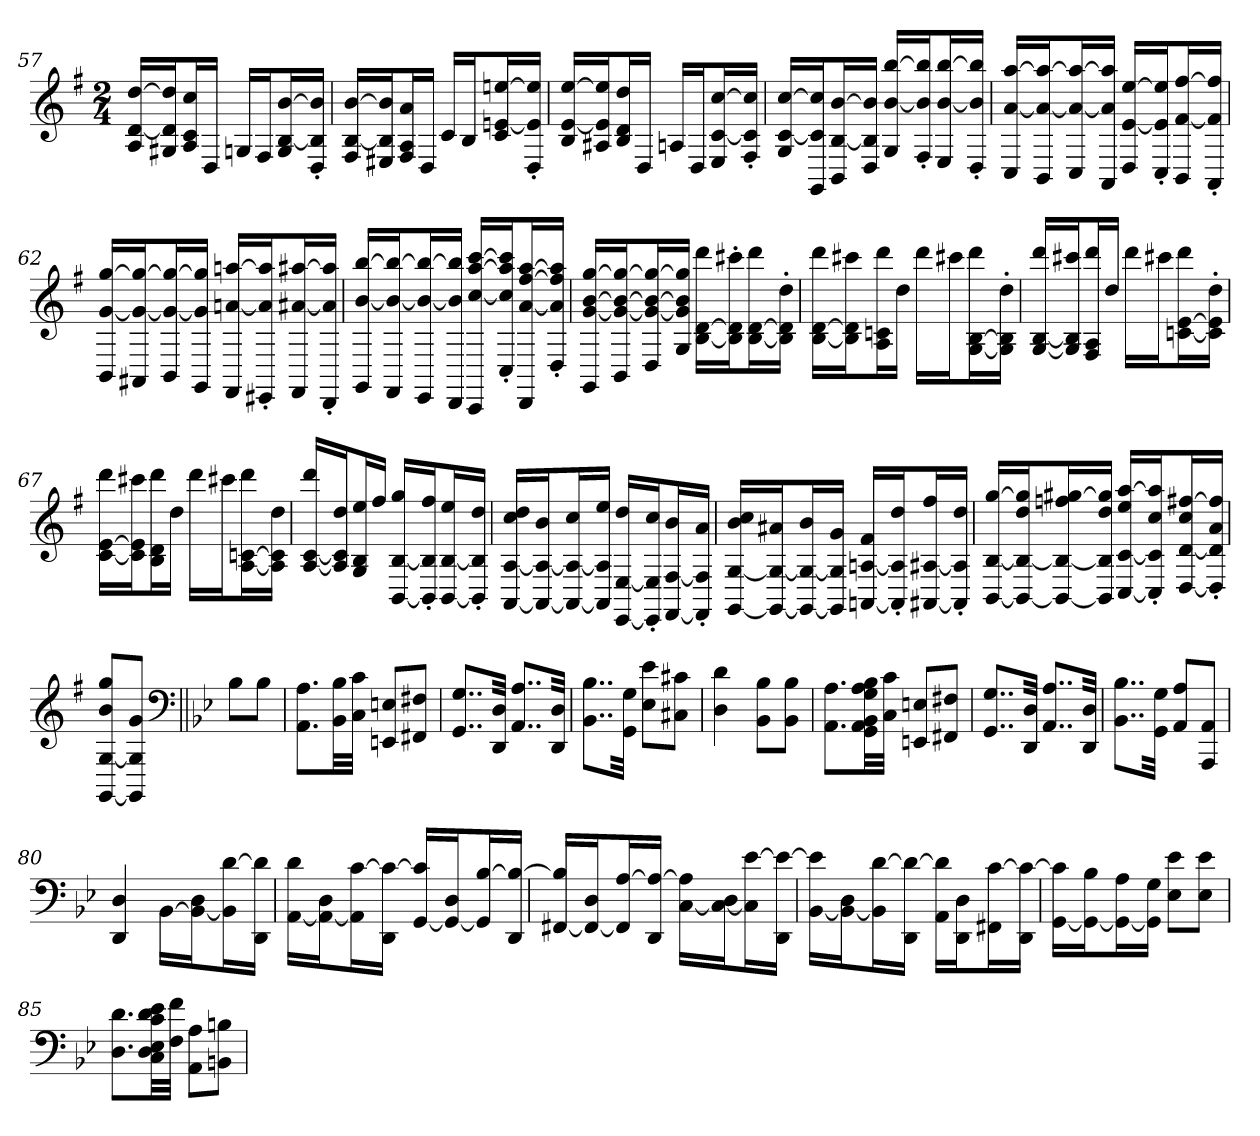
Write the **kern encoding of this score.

**kern
*part1
*staff1
*clefG2
*k[f#]
*G:
*M2/4
=57
16A [16d [16ddLL
16G#X 16d] 16dd]J
16A 16c 16ccL
16DJJ
16GnLL
16F#J
16G [16B [16bL
16D' 16B]' 16b]'JJ
=58
16F# [16B [16bLL
16E#X 16B] 16b]J
16F# 16A 16aL
16DJJ
16cLL
16BJ
16c [16en [16eenL
16D' 16e]' 16ee]'JJ
=59
16B [16e [16eeLL
16A#X 16e] 16ee]J
16B 16d 16ddL
16DJJ
16AnLL
16DJ
16E [16c [16ccL
16F#' 16c]' 16cc]'JJ
=60
16G [16c [16ccLL
16GG 16c] 16cc]J
16BB [16B [16bL
16D 16B] 16b]JJ
16G [16b [16bbLL
16F#' 16b]' 16bb]'J
16E [16b [16bbL
16D' 16b]' 16bb]'JJ
=61
16C [16a [16aaLL
16BB 16a_ 16aa_J
16C 16a_ 16aa_L
16AA 16a] 16aa]JJ
16D [16e [16eeLL
16C' 16e]' 16ee]'J
16BB [16f# [16ff#L
16AA' 16f#]' 16ff#]'JJ
=62
16BB [16g [16ggLL
16AA#X 16g_ 16gg_J
16BB 16g_ 16gg_L
16GG 16g] 16gg]JJ
16FF# [16an [16aanLL
16EE#X' 16a]' 16aa]'J
16FF# [16a#X [16aa#XL
16DD' 16a#]' 16aa#]'JJ
=63
16GG [16b [16bbLL
16FF# 16b_ 16bb_J
16EE 16b_ 16bb_L
16DD 16b] 16bb]JJ
16CC [16cc [16aa [16cccLL
16C' 16cc]' 16aa]' 16ccc]'J
16DD [16a [16ff# [16aaL
16D' 16a]' 16ff#]' 16aa]'JJ
=64
16GG [16g [16b [16ggLL
16BB 16g_ 16b_ 16gg_J
16D 16g_ 16b_ 16gg_L
16G 16g] 16b] 16gg]JJ
[16B [16d 16dddLL
16B]' 16d]' 16ccc#X'J
[16B [16d 16dddL
16B]' 16d]' 16dd'JJ
=65
[16B [16d 16dddLL
16B] 16d] 16ccc#XJ
16A 16cn 16dddL
16ddJJ
16dddLL
16ccc#XJ
[16G [16B 16dddL
16G]' 16B]' 16dd'JJ
=66
[16G [16B 16dddLL
16G] 16B] 16ccc#XJ
16F# 16A 16dddL
16ddJJ
16dddLL
16ccc#XJ
[16cn [16e 16dddL
16c]' 16e]' 16dd'JJ
=67
[16c [16e 16dddLL
16c] 16e] 16ccc#XJ
16B 16d 16dddL
16ddJJ
16dddLL
16ccc#XJ
[16A [16cn 16dddL
16A] 16c] 16ddJJ
=68
[16A [16c 16dddLL
16A] 16c] 16ddJ
16G 16B 16eeL
16ff#JJ
[16BB [16B 16ggLL
16BB]' 16B]' 16ff#'J
[16BB [16B 16eeL
16BB]' 16B]' 16dd'JJ
=69
[16AA [16A 16cc 16ddLL
16AA_ 16A_ 16bJ
16AA_ 16A_ 16ccL
16AA] 16A] 16eeJJ
[16EE [16E 16ddLL
16EE]' 16E]' 16cc'J
[16FF# [16F# 16bL
16FF#]' 16F#]' 16a'JJ
=70
[16GG [16G 16b 16ccLL
16GG_ 16G_ 16a#XJ
16GG_ 16G_ 16bL
16GG] 16G] 16gJJ
[16AAn [16An 16f#LL
16AA]' 16A]' 16dd'J
[16AA#X [16A#X 16ff#L
16AA#]' 16A#]' 16dd'JJ
=71
[16BB [16B [16ggLL
16BB_ 16B_ 16dd 16gg]J
16BB_ 16B_ 16ffn [16gg#XL
16BB] 16B] 16dd 16gg#]JJ
[16C [16c 16ee [16aaLL
16C]' 16c]' 16cc' 16aa]'J
[16D [16d 16cc [16ff#XL
16D]' 16d]' 16a' 16ff#]'JJ
=
[8GG [8G 8b 8ggL
8GG] 8G] 8gJ
*clefF4
=72||
*k[b-e-]
8B-L
8B-J
=73
8.AA 8.AL
32BB- 32B-LL
32C 32cJJJ
8EEn 8EnL
8FF#X 8F#XJ
=74
8..GG 8..GL
32DD 32DJkk
8..AA 8..AL
32DD 32DJkk
=75
8..BB- 8..B-L
32GG 32GJkk
8E- 8e-L
8C#X 8c#XJ
=76
4D 4d
8BB- 8B-L
8BB- 8B-J
=77
8.AA 8.AL
32GG 32AA 32BB- 32G 32A 32B-LL
32C 32cJJJ
8EEn 8EnL
8FF#X 8F#XJ
=78
8..GG 8..GL
32DD 32DJkk
8..AA 8..AL
32DD 32DJkk
=79
8..BB- 8..B-L
32GG 32GJkk
8AA 8AL
8AAA 8AAJ
=80
4DD 4D
[16BB-LL
16BB-_ 16DJ
16BB-] [16dL
16DD 16d]JJ
=81
[16AA 16dLL
16AA_ 16DJ
16AA] [16cL
16DD 16c_JJ
[16GG 16c]LL
16GG_ 16DJ
16GG] [16B-L
16DD 16B-_JJ
=82
[16FF#X 16B-]LL
16FF#_ 16DJ
16FF#] [16AL
16DD 16A_JJ
[16C 16A]LL
16C_ 16DJ
16C] [16e-L
16DD 16e-_JJ
=83
[16BB- 16e-]LL
16BB-_ 16DJ
16BB-] [16dL
16DD 16d_JJ
16AA 16d]LL
16DD 16DJ
16FF#X [16cL
16DD 16c_JJ
=84
[16GG 16c]LL
16GG_ 16B-J
16GG_ 16AL
16GG] 16GJJ
8E- 8e-L
8E- 8e-J
=85
8.D 8.dL
32C 32D 32E- 32c 32d 32e-LL
32F 32fJJJ
8AA 8AL
8BBn 8BnJ
=
*-
